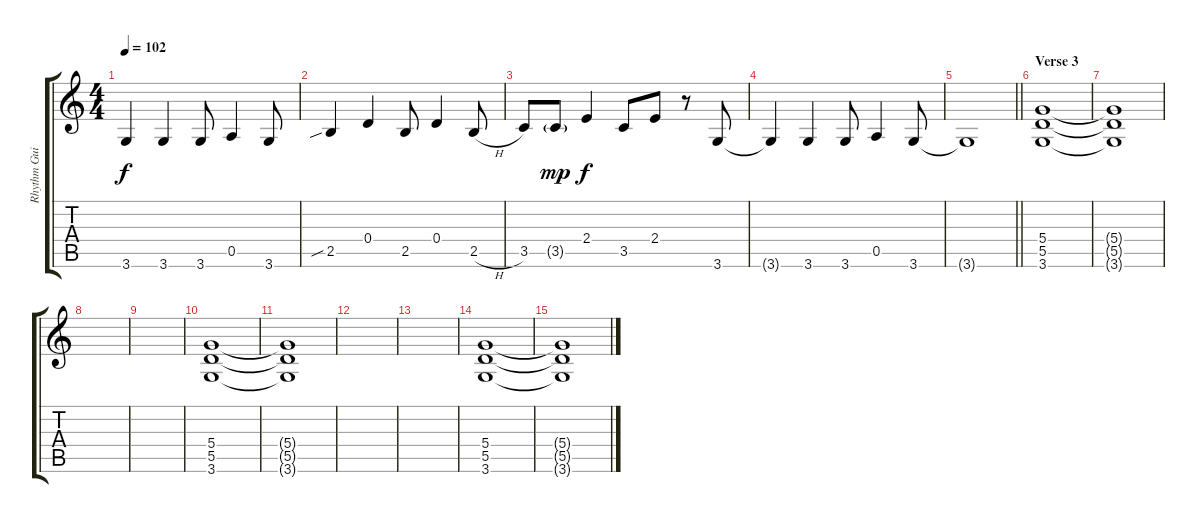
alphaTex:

\track ("Rhythm Guitar" "Rhythm Gui") {instrument electricguitarclean}
\staff {score tabs}
\tuning (E4 B3 G3 D3 A2 E2) {hide}
\ts (4 4)
\tempo 102
\clef g2
\ks c
3.6{t}.4{dy f} 3.6.4 3.6.8 0.5.4 3.6.8 |
2.5{sib}.4 0.4.4 2.5.8 0.4.4 2.5{h}.8 |
3.5.8 3.5{g}.8{dy mp} 2.4.4{dy f} 3.5.8 2.4.8 r.8 3.6.8 |
3.6{t}.4 3.6.4 3.6.8 0.5.4 3.6.8 |
\barLineRight lightlight
3.6{t}.1 |
\section ("" "Verse 3")
(5.4 5.5 3.6).1 |
(5.4{t} 5.5{t} 3.6{t}).1 |
|
|
(5.4 5.5 3.6).1 |
(5.4{t} 5.5{t} 3.6{t}).1 |
|
|
(5.4 5.5 3.6).1 |
(5.4{t} 5.5{t} 3.6{t}).1
